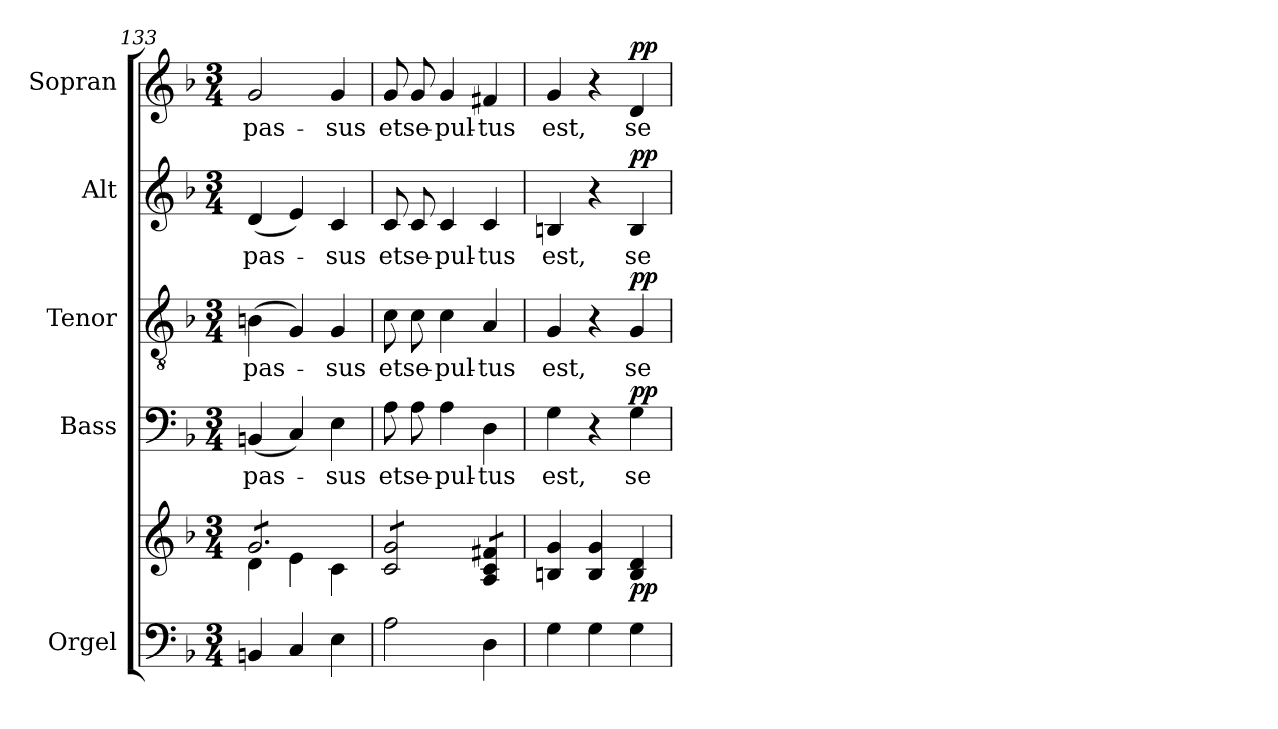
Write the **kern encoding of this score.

**kern	**kern	**dynam	**kern	**text	**dynam	**kern	**text	**dynam	**kern	**text	**dynam	**kern	**text	**dynam
*part5	*part5	*part5	*part4	*part4	*part4	*part3	*part3	*part3	*part2	*part2	*part2	*part1	*part1	*part1
*staff6	*staff5	*staff5/6	*staff4	*staff4	*staff4	*staff3	*staff3	*staff3	*staff2	*staff2	*staff2	*staff1	*staff1	*staff1
*I"Orgel	*	*	*I"Bass	*	*	*I"Tenor	*	*	*I"Alt	*	*	*I"Sopran	*	*
*I'Org.	*	*	*I'B.	*	*	*I'T.	*	*	*I'A.	*	*	*I'S.	*	*
*clefF4	*clefG2	*	*clefF4	*	*	*clefGv2	*	*	*clefG2	*	*	*clefG2	*	*
*k[b-]	*k[b-]	*	*k[b-]	*	*	*k[b-]	*	*	*k[b-]	*	*	*k[b-]	*	*
*F:	*F:	*	*F:	*	*	*F:	*	*	*F:	*	*	*F:	*	*
*M3/4	*M3/4	*	*M3/4	*	*	*M3/4	*	*	*M3/4	*	*	*M3/4	*	*
=133	=133	=133	=133	=133	=133	=133	=133	=133	=133	=133	=133	=133	=133	=133
*	*^	*	*	*	*	*	*	*	*	*	*	*	*	*
!	!	!	!	!	!LO:LY:b	!	!	!LO:LY:b	!	!	!LO:LY:b	!	!	!LO:LY:b	!
*	*tremolo	*	*	*	*	*	*	*	*	*	*	*	*	*	*
4BBn/	8g/L	4d\	.	(<4BBn/	pas-	.	(>4Bn\	pas-	.	(<4d/	pas-	.	2g/	pas-	.
.	8g/	.	.	.	.	.	.	.	.	.	.	.	.	.	.
4C/	8g/	4e\	.	4C/)	.	.	4G/)	.	.	4e/)	.	.	.	.	.
.	8g/	.	.	.	.	.	.	.	.	.	.	.	.	.	.
!	!	!	!	!	!LO:LY:b	!	!	!LO:LY:b	!	!	!LO:LY:b	!	!	!LO:LY:b	!
4E\	8g/	4c\	.	4E\	-sus	.	4G/	-sus	.	4c/	-sus	.	4g/	-sus	.
.	8g/J	.	.	.	.	.	.	.	.	.	.	.	.	.	.
=134	=134	=134	=134	=134	=134	=134	=134	=134	=134	=134	=134	=134	=134	=134	=134
!	!	!	!	!	!LO:LY:b	!	!	!LO:LY:b	!	!	!LO:LY:b	!	!	!LO:LY:b	!
*	*v	*v	*	*	*	*	*	*	*	*	*	*	*	*	*
2A\	8c/ 8g/L	.	8A\	et	.	8c\	et	.	8c/	et	.	8g/	et	.
!	!	!	!	!LO:LY:b	!	!	!LO:LY:b	!	!	!LO:LY:b	!	!	!LO:LY:b	!
.	8c/ 8g/	.	8A\	se-	.	8c\	se-	.	8c/	se-	.	8g/	se-	.
!	!	!	!	!LO:LY:b	!	!	!LO:LY:b	!	!	!LO:LY:b	!	!	!LO:LY:b	!
.	8c/ 8g/	.	4A\	-pul-	.	4c\	-pul-	.	4c/	-pul-	.	4g/	-pul-	.
.	8c/ 8g/J	.	.	.	.	.	.	.	.	.	.	.	.	.
!	!	!	!	!LO:LY:b	!	!	!LO:LY:b	!	!	!LO:LY:b	!	!	!LO:LY:b	!
4D\	8A/ 8c/ 8f#X/L	.	4D\	-tus	.	4A/	-tus	.	4c/	-tus	.	4f#X/	-tus	.
.	8A/ 8c/ 8f#X/J	.	.	.	.	.	.	.	.	.	.	.	.	.
*	*Xtremolo	*	*	*	*	*	*	*	*	*	*	*	*	*
!!LO:LB:g=z
=135	=135	=135	=135	=135	=135	=135	=135	=135	=135	=135	=135	=135	=135	=135
!	!	!	!	!LO:LY:b	!	!	!LO:LY:b	!	!	!LO:LY:b	!	!	!LO:LY:b	!
4G\	4Bn/ 4g/	.	4G\	est,	.	4G/	est,	.	4Bn/	est,	.	4g/	est,	.
4G\	4B/ 4g/	.	4r	.	.	4r	.	.	4r	.	.	4r	.	.
!	!	!LO:DY:b	!	!LO:LY:b	!LO:DY:a	!	!LO:LY:b	!LO:DY:a	!	!LO:LY:b	!LO:DY:a	!	!LO:LY:b	!LO:DY:a
4G\	4B/ 4d/	pp	4G\	se-	pp	4G/	se-	pp	4B/	se-	pp	4d/	se-	pp
=	=	=	=	=	=	=	=	=	=	=	=	=	=	=
*-	*-	*-	*-	*-	*-	*-	*-	*-	*-	*-	*-	*-	*-	*-
